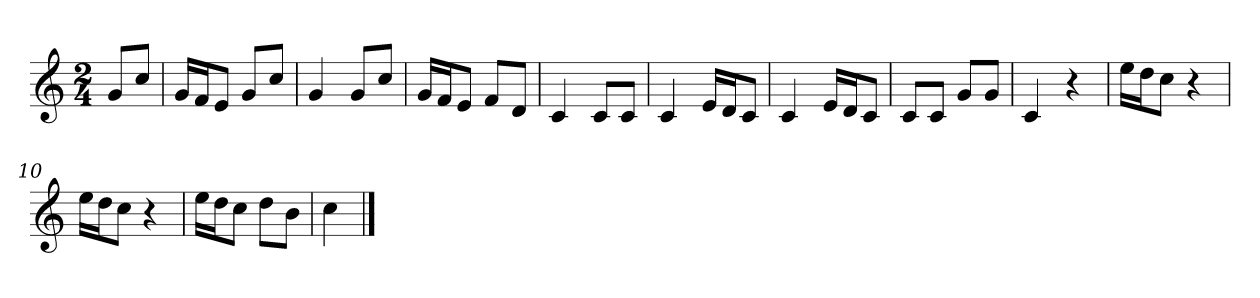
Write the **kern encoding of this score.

**kern
*part1
*staff1
*k[]
*M2/4
*MM120
=
8gL
8ccJ
=1
16gLL
16fJ
8eJ
8gL
8ccJ
=2
4g
8gL
8ccJ
=3
16gLL
16fJ
8eJ
8fL
8dJ
=4
4c
8cL
8cJ
=5
4c
16eLL
16dJ
8cJ
=6
4c
16eLL
16dJ
8cJ
=7
8cL
8cJ
8gL
8gJ
=8
4c
4r
=9
16eeLL
16ddJ
8ccJ
4r
=10
16eeLL
16ddJ
8ccJ
4r
=11
16eeLL
16ddJ
8ccJ
8ddL
8bJ
=12
4cc
==
*-
